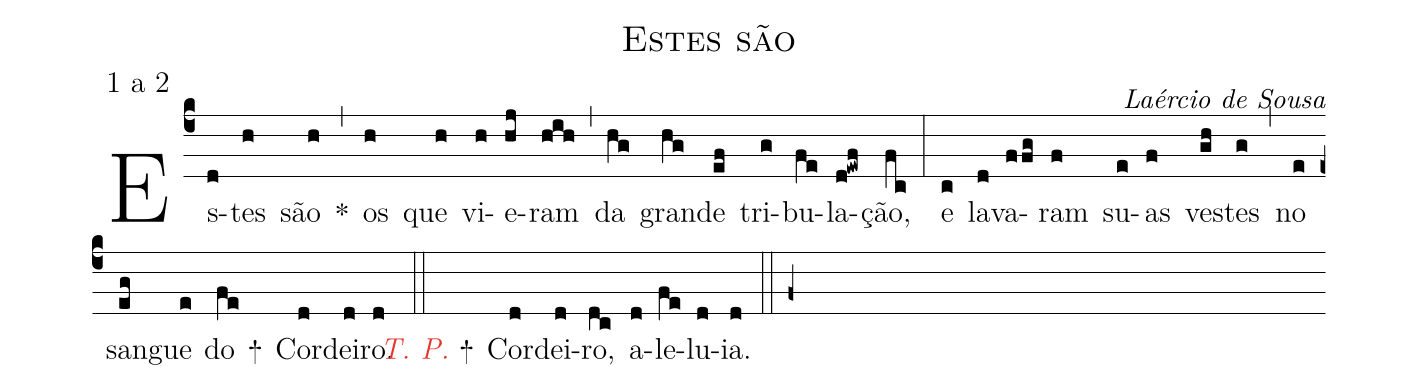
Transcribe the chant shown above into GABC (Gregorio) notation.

name: Estes são;
mode: 1;
mode-differentia: a 2;
commentary: Laércio de Sousa;
%%
(c4)

Es(d)tes(h) são(h) *(,) os(h) que(h) vi(h)e(hj)ram(hih) (,) da(hg) gran(hg)de(ef) tri(g)bu(fe)la(d!ewf)ção,(fc) (:) e(c) la(d)va(ffg)ram(f) su(e)as(f) ves(gh)tes(g) (,) no(e) san(eg)gue(e) do(fe) +() Cor(d)dei(d)ro.(d) (::)

<c><i>T. P.</i></c> +() Cor(d)dei(d)ro,(dc) a(d)le(fe)lu(d)ia.(d) (::f+)
